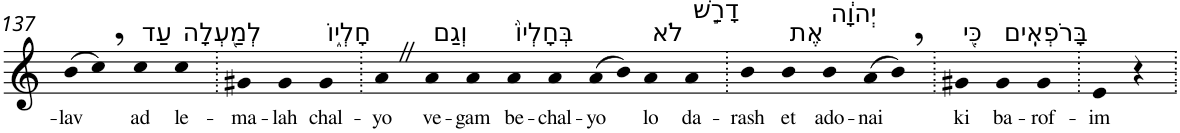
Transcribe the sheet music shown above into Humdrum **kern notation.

**kern	**text
*part1	*part1
*staff1	*staff1
*I"Piano	*
*I'Pno	*
!!LO:PB:g=z
*clefG2	*
*k[]	*
=137	=137
!	!LO:LY:b
(>8b	-lav
8cc,)	.
!LO:TX:a:t=עַד	!
!	!LO:LY:b
4cc	ad
!LO:TX:a:t=לְמַ֖עְלָה	!
!	!LO:LY:b
4cc	le-
=138.	=138.
!	!LO:LY:b
4g#X	-ma-
!	!LO:LY:b
4g#	-lah
!LO:TX:a:t=חָלְי֑וֹ	!
!	!LO:LY:b
4g#	chal-
=139.	=139.
!	!LO:LY:b
4aZ	-yo
!LO:TX:a:t=וְגַם	!
!	!LO:LY:b
4a	ve-
!	!LO:LY:b
4a	-gam
!LO:TX:a:t=בְּחָלְיוֹ֙	!
!	!LO:LY:b
4a	be-
!	!LO:LY:b
4a	-chal-
!	!LO:LY:b
(>8a	-yo
8b)	.
!LO:TX:a:t=לֹא	!
!	!LO:LY:b
4a	lo
!LO:TX:a:t=דָרַ֣שׁ	!
!	!LO:LY:b
4a	da-
=140.	=140.
!	!LO:LY:b
4b	-rash
!LO:TX:a:t=אֶת	!
!	!LO:LY:b
4b	et
!LO:TX:a:t=יְהוָ֔ה	!
!	!LO:LY:b
4b	ado-
!	!LO:LY:b
(>8a	-nai
8b,)	.
=141.	=141.
!LO:TX:a:t=כִּ֖י	!
!	!LO:LY:b
4g#X	ki
!LO:TX:a:t=בָּרֹפְאִֽים	!
!	!LO:LY:b
4g#	ba-
!	!LO:LY:b
4g#	-rof-
=142.	=142.
!	!LO:LY:b
4e	-im
4r	.
=.	=.
*-	*-
